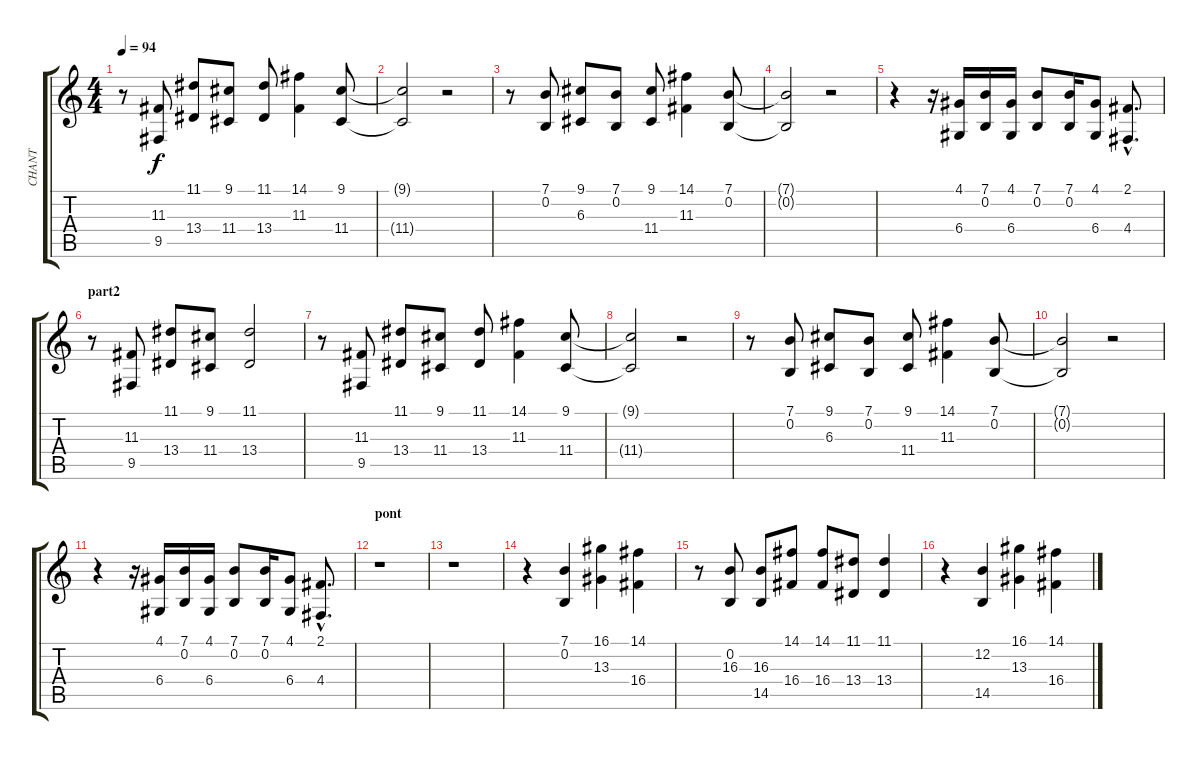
\track ("CHANT" "CHANT") {instrument acousticgrandpiano}
\staff {score tabs}
\tuning (E4 B3 G3 D3 A2 E2) {hide}
\ts (4 4)
\tempo 94
\clef g2
\ks c
r.8{dy f} (11.3 9.5).8 (11.1 13.4).8 (9.1 11.4).8 (11.1 13.4).8 (14.1 11.3).4 (9.1 11.4).8 |
(9.1{t} 11.4{t}).2 r.2 |
r.8 (7.1 0.2).8 (9.1 6.3).8 (7.1 0.2).8 (9.1 11.4).8 (14.1 11.3).4 (7.1 0.2).8 |
(7.1{t} 0.2{t}).2 r.2 |
r.4 r.16 (4.1 6.4).16 (7.1 0.2).16 (4.1 6.4).16 (7.1 0.2).8 (7.1 0.2).16 (4.1 6.4).8 (2.1{hac} 4.4{hac}).8{d} |
\section ("" "part2")
r.8 (11.3 9.5).8 (11.1 13.4).8 (9.1 11.4).8 (11.1 13.4).2 |
r.8 (11.3 9.5).8 (11.1 13.4).8 (9.1 11.4).8 (11.1 13.4).8 (14.1 11.3).4 (9.1 11.4).8 |
(9.1{t} 11.4{t}).2 r.2 |
r.8 (7.1 0.2).8 (9.1 6.3).8 (7.1 0.2).8 (9.1 11.4).8 (14.1 11.3).4 (7.1 0.2).8 |
(7.1{t} 0.2{t}).2 r.2 |
r.4 r.16 (4.1 6.4).16 (7.1 0.2).16 (4.1 6.4).16 (7.1 0.2).8 (7.1 0.2).16 (4.1 6.4).8 (2.1{hac} 4.4{hac}).8{d} |
\section ("" "pont")
r.1 |
r.1 |
r.4 (7.1 0.2).4 (16.1 13.3).4 (14.1 16.4).4 |
r.8 (0.2 16.3).8 (16.3 14.5).8 (14.1 16.4).8 (14.1 16.4).8 (11.1 13.4).8 (11.1 13.4).4 |
r.4 (12.2 14.5).4 (16.1 13.3).4 (14.1 16.4).4
